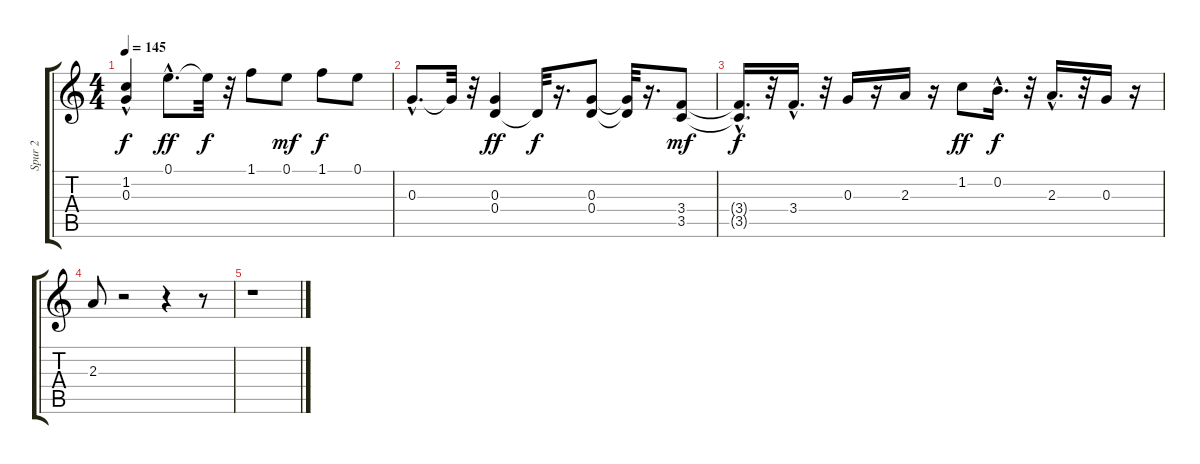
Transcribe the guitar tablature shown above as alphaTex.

\track ("Spur 2" "Spur 2") {instrument distortionguitar}
\staff {score tabs}
\tuning (E4 B3 G3 D3 A2 E2) {hide}
\ts (4 4)
\tempo 145
\clef g2
\ks c
(1.2{hac t} 0.3{t}).4{dy f} 0.1{hac}.8{d dy ff} 0.1{t}.32{dy f} r.32 1.1.8 0.1.8{dy mf} 1.1.8{dy f} 0.1.8 |
0.3{hac}.8{d} 0.3{t}.32 r.32 (0.3 0.4).4{dy ff} 0.4{t}.32{dy f} r.16{d} (0.3 0.4).8 (0.3{t} 0.4{t}).32 r.16{d} (3.4 3.5).8{dy mf} |
(3.4{hac t} 3.5{t}).16{d dy f} r.32 3.4{hac}.16{d} r.32 0.3.16 r.16 2.3.16 r.16 1.2.8{dy ff} 0.2{hac}.16{d dy f} r.32 2.3{hac}.16{d} r.32 0.3.16 r.16 |
2.3.8 r.2 r.4 r.8 |
r.1
